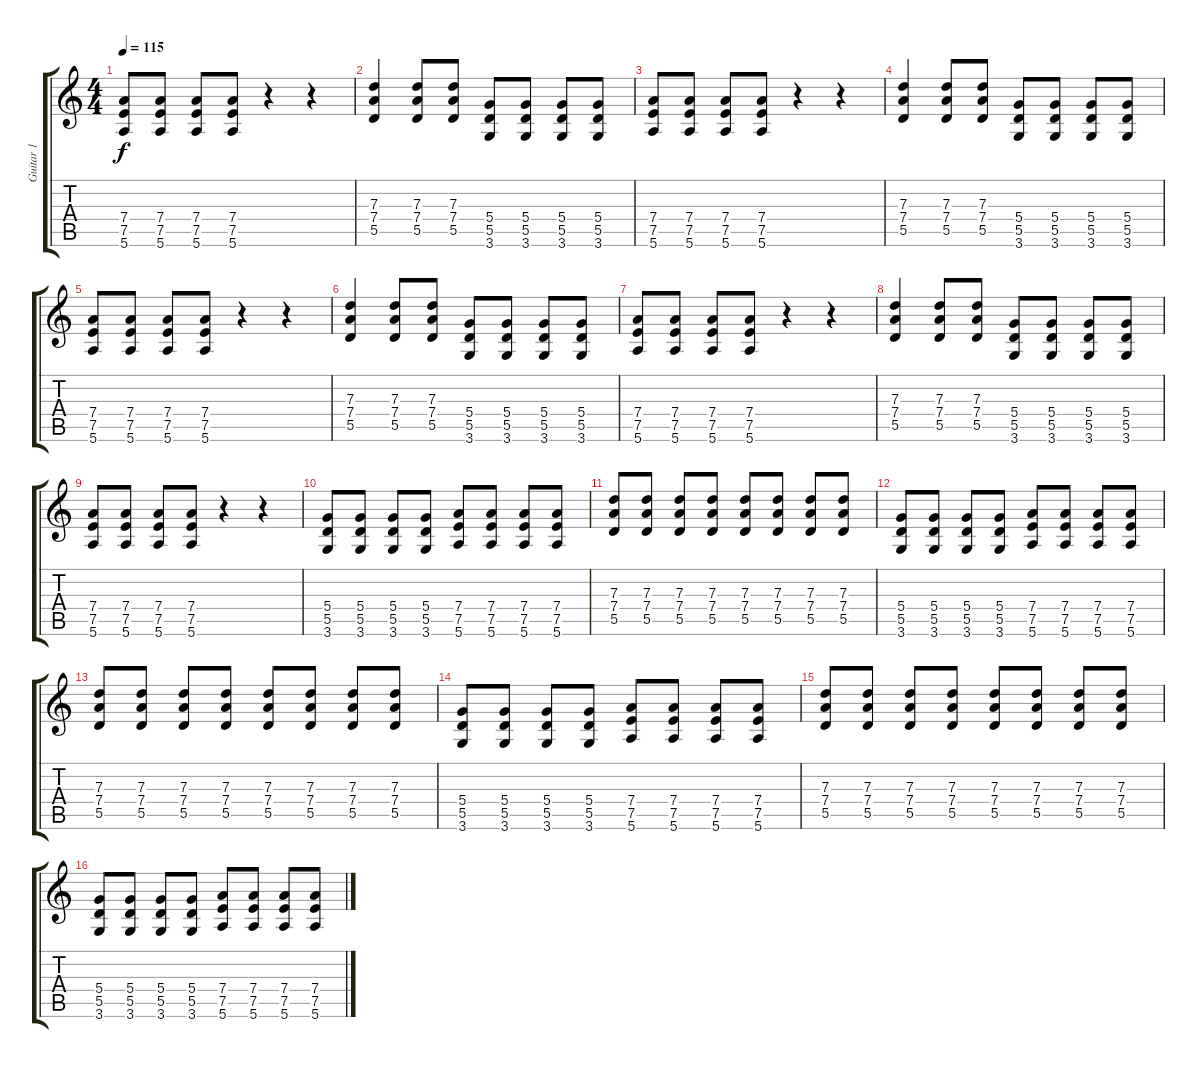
\track ("Guitar 1" "Guitar 1") {instrument distortionguitar}
\staff {score tabs}
\tuning (E4 B3 G3 D3 A2 E2) {hide}
\ts (4 4)
\tempo 115
\clef g2
\ks c
(7.4 7.5 5.6).8{dy f} (7.4 7.5 5.6).8 (7.4 7.5 5.6).8 (7.4 7.5 5.6).8 r.4 r.4 |
(7.3 7.4 5.5).4 (7.3 7.4 5.5).8 (7.3 7.4 5.5).8 (5.4 5.5 3.6).8 (5.4 5.5 3.6).8 (5.4 5.5 3.6).8 (5.4 5.5 3.6).8 |
(7.4 7.5 5.6).8 (7.4 7.5 5.6).8 (7.4 7.5 5.6).8 (7.4 7.5 5.6).8 r.4 r.4 |
(7.3 7.4 5.5).4 (7.3 7.4 5.5).8 (7.3 7.4 5.5).8 (5.4 5.5 3.6).8 (5.4 5.5 3.6).8 (5.4 5.5 3.6).8 (5.4 5.5 3.6).8 |
(7.4 7.5 5.6).8 (7.4 7.5 5.6).8 (7.4 7.5 5.6).8 (7.4 7.5 5.6).8 r.4 r.4 |
(7.3 7.4 5.5).4 (7.3 7.4 5.5).8 (7.3 7.4 5.5).8 (5.4 5.5 3.6).8 (5.4 5.5 3.6).8 (5.4 5.5 3.6).8 (5.4 5.5 3.6).8 |
(7.4 7.5 5.6).8 (7.4 7.5 5.6).8 (7.4 7.5 5.6).8 (7.4 7.5 5.6).8 r.4 r.4 |
(7.3 7.4 5.5).4 (7.3 7.4 5.5).8 (7.3 7.4 5.5).8 (5.4 5.5 3.6).8 (5.4 5.5 3.6).8 (5.4 5.5 3.6).8 (5.4 5.5 3.6).8 |
(7.4 7.5 5.6).8 (7.4 7.5 5.6).8 (7.4 7.5 5.6).8 (7.4 7.5 5.6).8 r.4 r.4 |
(5.4 5.5 3.6).8 (5.4 5.5 3.6).8 (5.4 5.5 3.6).8 (5.4 5.5 3.6).8 (7.4 7.5 5.6).8 (7.4 7.5 5.6).8 (7.4 7.5 5.6).8 (7.4 7.5 5.6).8 |
(7.3 7.4 5.5).8 (7.3 7.4 5.5).8 (7.3 7.4 5.5).8 (7.3 7.4 5.5).8 (7.3 7.4 5.5).8 (7.3 7.4 5.5).8 (7.3 7.4 5.5).8 (7.3 7.4 5.5).8 |
(5.4 5.5 3.6).8 (5.4 5.5 3.6).8 (5.4 5.5 3.6).8 (5.4 5.5 3.6).8 (7.4 7.5 5.6).8 (7.4 7.5 5.6).8 (7.4 7.5 5.6).8 (7.4 7.5 5.6).8 |
(7.3 7.4 5.5).8 (7.3 7.4 5.5).8 (7.3 7.4 5.5).8 (7.3 7.4 5.5).8 (7.3 7.4 5.5).8 (7.3 7.4 5.5).8 (7.3 7.4 5.5).8 (7.3 7.4 5.5).8 |
(5.4 5.5 3.6).8 (5.4 5.5 3.6).8 (5.4 5.5 3.6).8 (5.4 5.5 3.6).8 (7.4 7.5 5.6).8 (7.4 7.5 5.6).8 (7.4 7.5 5.6).8 (7.4 7.5 5.6).8 |
(7.3 7.4 5.5).8 (7.3 7.4 5.5).8 (7.3 7.4 5.5).8 (7.3 7.4 5.5).8 (7.3 7.4 5.5).8 (7.3 7.4 5.5).8 (7.3 7.4 5.5).8 (7.3 7.4 5.5).8 |
(5.4 5.5 3.6).8 (5.4 5.5 3.6).8 (5.4 5.5 3.6).8 (5.4 5.5 3.6).8 (7.4 7.5 5.6).8 (7.4 7.5 5.6).8 (7.4 7.5 5.6).8 (7.4 7.5 5.6).8
